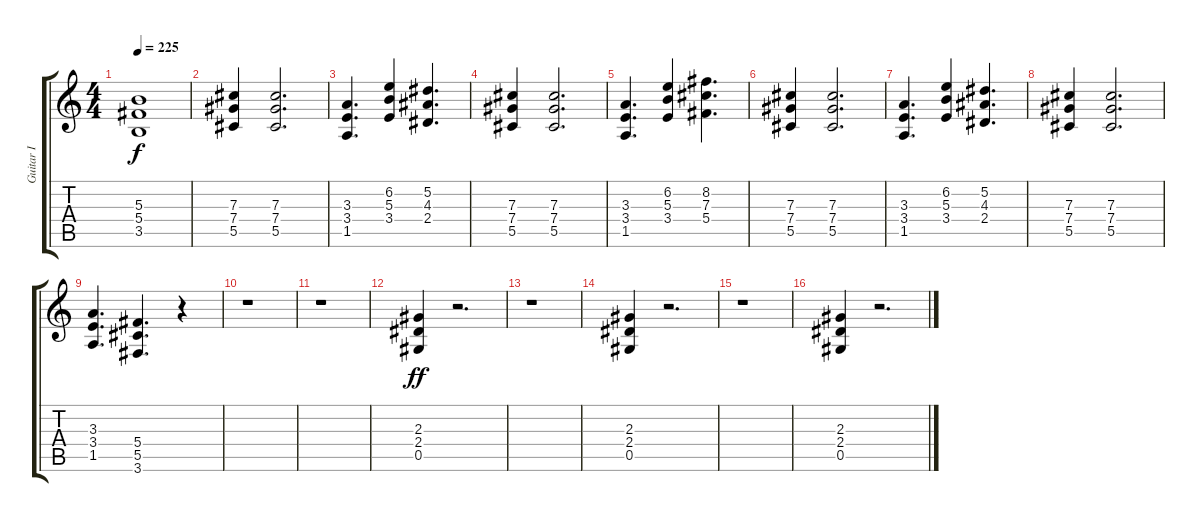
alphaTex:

\track ("Guitar I" "Guitar I") {instrument overdrivenguitar}
\staff {score tabs}
\tuning (Eb4 Bb3 Gb3 Db3 Ab2 Eb2) {hide}
\ts (4 4)
\tempo 225
\clef g2
\ks c
(5.3 5.4 3.5).1{dy f} |
(7.3 7.4 5.5).4 (7.3 7.4 5.5).2{d} |
(3.3 3.4 1.5).4{d} (6.2 5.3 3.4).4 (5.2 4.3 2.4).4{d} |
(7.3 7.4 5.5).4 (7.3 7.4 5.5).2{d} |
(3.3 3.4 1.5).4{d} (6.2 5.3 3.4).4 (8.2 7.3 5.4).4{d} |
(7.3 7.4 5.5).4 (7.3 7.4 5.5).2{d} |
(3.3 3.4 1.5).4{d} (6.2 5.3 3.4).4 (5.2 4.3 2.4).4{d} |
(7.3 7.4 5.5).4 (7.3 7.4 5.5).2{d} |
(3.3 3.4 1.5).4{d} (5.4 5.5 3.6).4{d} r.4 |
r.1 |
r.1 |
(2.3 2.4 0.5).4{dy ff} r.2{d} |
r.1 |
(2.3 2.4 0.5).4 r.2{d} |
r.1 |
(2.3 2.4 0.5).4 r.2{d}
